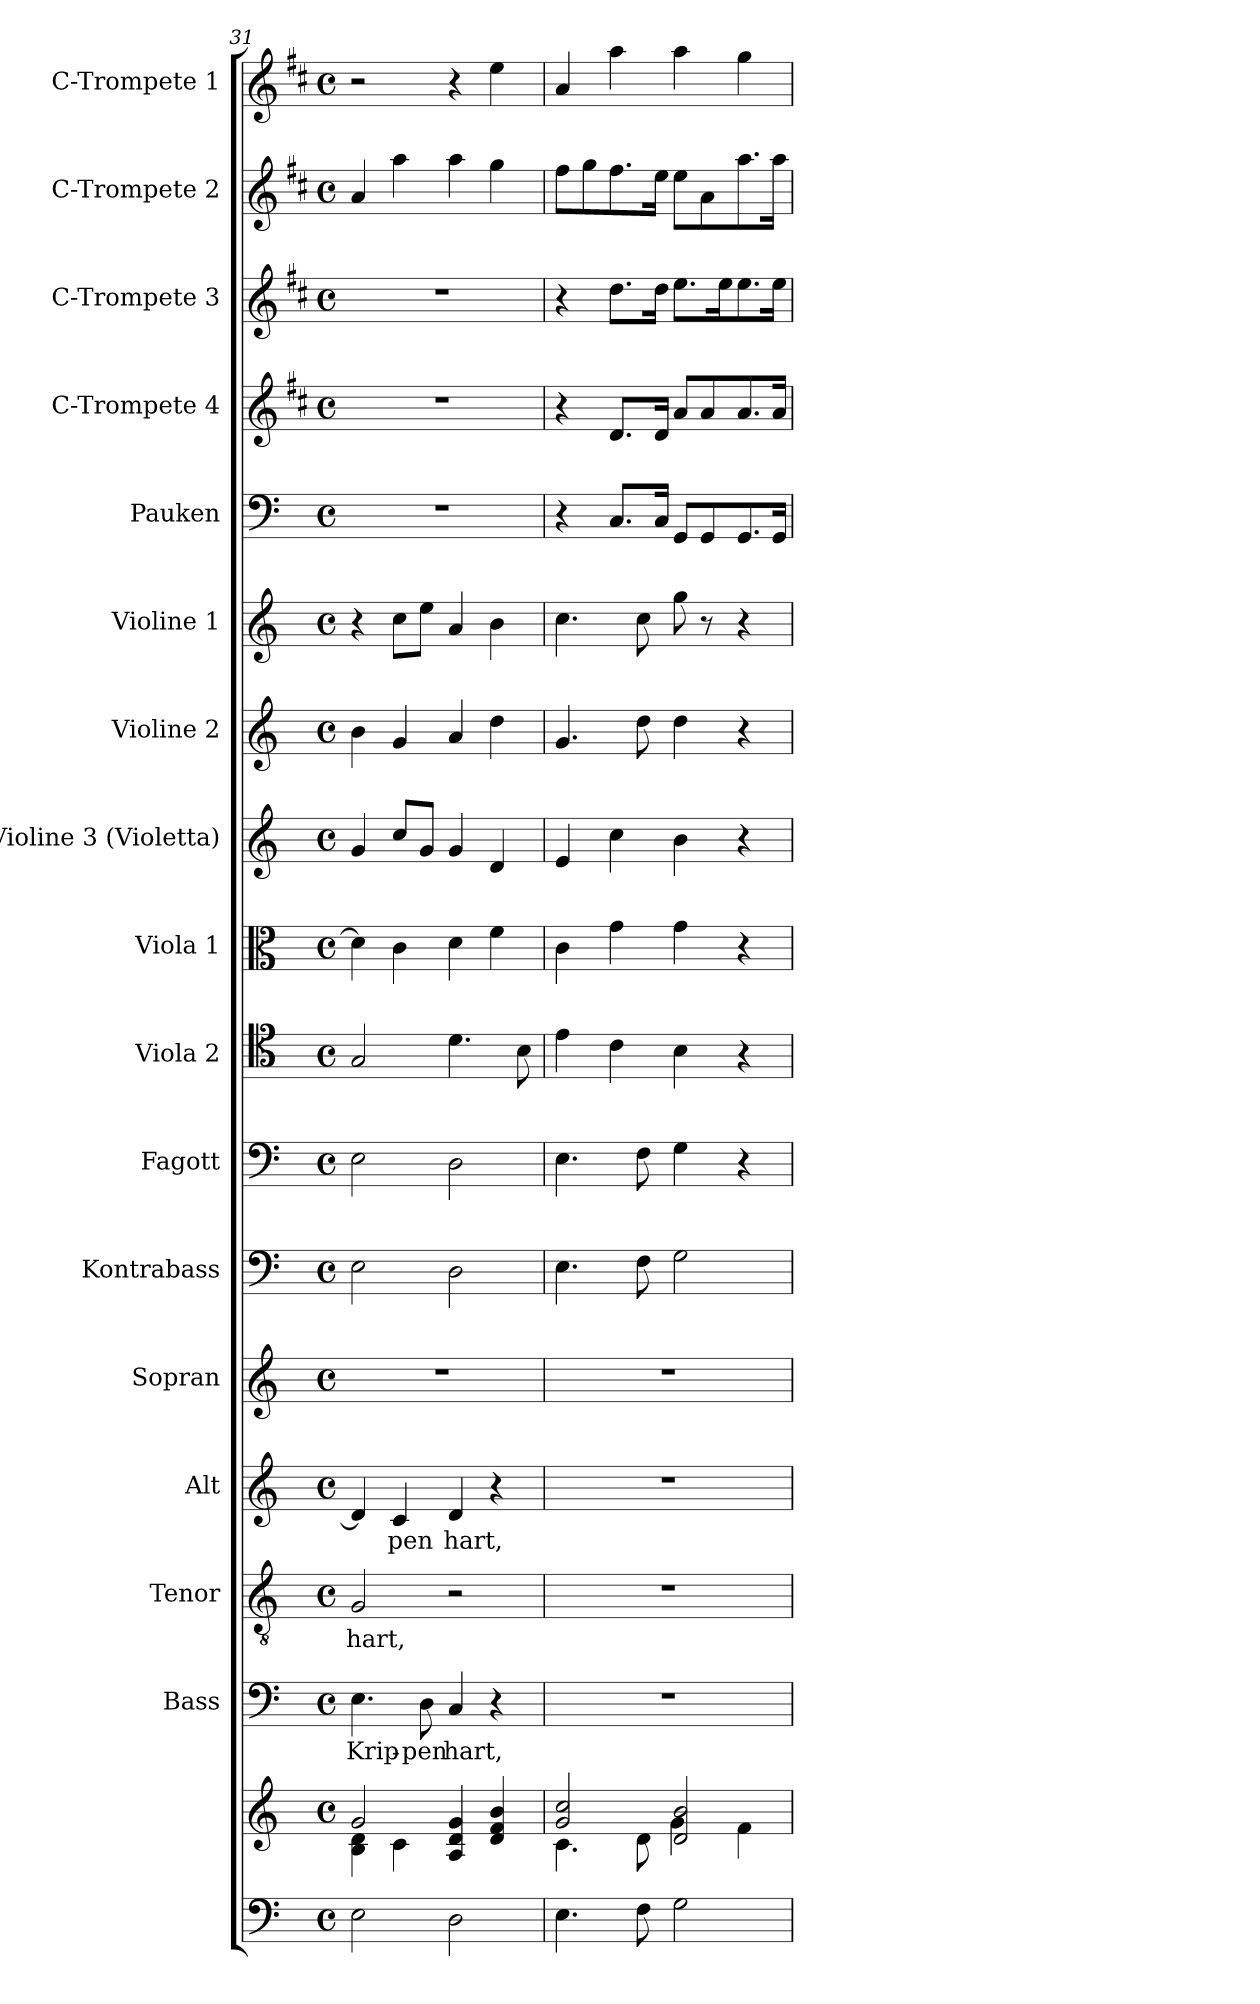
**kern	**kern	**kern	**text	**kern	**text	**kern	**text	**kern	**kern	**kern	**kern	**kern	**kern	**kern	**kern	**kern	**kern	**kern	**kern	**kern
*part17	*part17	*part16	*part16	*part15	*part15	*part14	*part14	*part13	*part12	*part11	*part10	*part9	*part8	*part7	*part6	*part5	*part4	*part3	*part2	*part1
*staff18	*staff17	*staff16	*staff16	*staff15	*staff15	*staff14	*staff14	*staff13	*staff12	*staff11	*staff10	*staff9	*staff8	*staff7	*staff6	*staff5	*staff4	*staff3	*staff2	*staff1
*	*	*I"Bass	*	*I"Tenor	*	*I"Alt	*	*I"Sopran	*I"Kontrabass	*I"Fagott	*I"Viola 2	*I"Viola 1	*I"Violine 3 (Violetta)	*I"Violine 2	*I"Violine 1	*I"Pauken	*I"C-Trompete 4	*I"C-Trompete 3	*I"C-Trompete 2	*I"C-Trompete 1
*	*	*I'B.	*	*I'T.	*	*I'A.	*	*I'S.	*I'Kb.	*I'Fg.	*I'Vla. 2	*I'Vla. 1	*I'Vl. 3	*I'Vl. 2	*I'Vl. 1	*I'Pk.	*I'C Trp. 4	*I'C Trp. 3	*I'C Trp. 2	*I'C Trp. 1
*clefF4	*clefG2	*clefF4	*	*clefGv2	*	*clefG2	*	*clefG2	*clefF4	*clefF4	*clefC4	*clefC3	*clefG2	*clefG2	*clefG2	*clefF4	*clefG2	*clefG2	*clefG2	*clefG2
*	*	*	*	*	*	*	*	*	*ITrd7c12	*	*	*	*	*	*	*	*ITrd1c2	*ITrd1c2	*ITrd1c2	*ITrd1c2
*k[]	*k[]	*k[]	*	*k[]	*	*k[]	*	*k[]	*k[]	*k[]	*k[]	*k[]	*k[]	*k[]	*k[]	*k[]	*k[]	*k[]	*k[]	*k[]
*C:	*C:	*C:	*	*C:	*	*C:	*	*C:	*C:	*C:	*C:	*C:	*C:	*C:	*C:	*C:	*C:	*C:	*C:	*C:
*M4/4	*M4/4	*M4/4	*	*M4/4	*	*M4/4	*	*M4/4	*M4/4	*M4/4	*M4/4	*M4/4	*M4/4	*M4/4	*M4/4	*M4/4	*M4/4	*M4/4	*M4/4	*M4/4
*met(c)	*met(c)	*met(c)	*	*met(c)	*	*met(c)	*	*met(c)	*met(c)	*met(c)	*met(c)	*met(c)	*met(c)	*met(c)	*met(c)	*met(c)	*met(c)	*met(c)	*met(c)	*met(c)
=31	=31	=31	=31	=31	=31	=31	=31	=31	=31	=31	=31	=31	=31	=31	=31	=31	=31	=31	=31	=31
*	*^	*	*	*	*	*	*	*	*	*	*	*	*	*	*	*	*	*	*	*
!	!	!	!	!LO:LY:b	!	!LO:LY:b	!	!	!	!	!	!	!	!	!	!	!	!	!	!	!
2E\	2g/	4B\ 4d\	4.E\	Krip-	2G/	hart,	4d/]	.	1r	2EE\	2E\	2G/	4d\]	4g/	4b\	4r	1r	1r	1r	4g/	2r
!	!	!	!	!	!	!	!	!LO:LY:b	!	!	!	!	!	!	!	!	!	!	!	!	!
.	.	4c\	.	.	.	.	4c/	-pen	.	.	.	.	4c\	8cc/L	4g/	8cc\L	.	.	.	4gg\	.
!	!	!	!	!LO:LY:b	!	!	!	!	!	!	!	!	!	!	!	!	!	!	!	!	!
.	.	.	8D\	-pen	.	.	.	.	.	.	.	.	.	8g/J	.	8ee\J	.	.	.	.	.
!	!	!	!	!LO:LY:b	!	!	!	!LO:LY:b	!	!	!	!	!	!	!	!	!	!	!	!	!
2D\	4A/ 4d/ 4g/	2ryy	4C/	hart,	2r	.	4d/	hart,	.	2DD\	2D\	4.d\	4d\	4g/	4a/	4a/	.	.	.	4gg\	4r
.	4d/ 4f/ 4b/	.	4r	.	.	.	4r	.	.	.	.	.	4f\	4d/	4dd\	4b\	.	.	.	4ff\	4dd\
.	.	.	.	.	.	.	.	.	.	.	.	8B\	.	.	.	.	.	.	.	.	.
=32	=32	=32	=32	=32	=32	=32	=32	=32	=32	=32	=32	=32	=32	=32	=32	=32	=32	=32	=32	=32	=32
4.E\	2g/ 2cc/	4.c\	1r	.	1r	.	1r	.	1r	4.EE\	4.E\	4e\	4c\	4e/	4.g/	4.cc\	4r	4r	4r	8ee\L	4g/
.	.	.	.	.	.	.	.	.	.	.	.	.	.	.	.	.	.	.	.	8ff\	.
.	.	.	.	.	.	.	.	.	.	.	.	4c\	4g\	4cc\	.	.	8.C/L	8.c/L	8.cc\L	8.ee\	4gg\
8F\	.	8d\	.	.	.	.	.	.	.	8FF\	8F\	.	.	.	8dd\	8cc\	.	.	.	.	.
.	.	.	.	.	.	.	.	.	.	.	.	.	.	.	.	.	16C/Jk	16c/Jk	16cc\Jk	16dd\Jk	.
2G\	2d/ 2b/	4g\	.	.	.	.	.	.	.	2GG\	4G\	4B\	4g\	4b\	4dd\	8gg\	8GG/L	8g/L	8.dd\L	8dd\L	4gg\
.	.	.	.	.	.	.	.	.	.	.	.	.	.	.	.	8r	8GG/	8g/	.	8g\	.
.	.	.	.	.	.	.	.	.	.	.	.	.	.	.	.	.	.	.	16dd\k	.	.
.	.	4f\	.	.	.	.	.	.	.	.	4r	4r	4r	4r	4r	4r	8.GG/	8.g/	8.dd\	8.gg\	4ff\
.	.	.	.	.	.	.	.	.	.	.	.	.	.	.	.	.	16GG/Jk	16g/Jk	16dd\Jk	16gg\Jk	.
*	*v	*v	*	*	*	*	*	*	*	*	*	*	*	*	*	*	*	*	*	*	*
=	=	=	=	=	=	=	=	=	=	=	=	=	=	=	=	=	=	=	=	=
*-	*-	*-	*-	*-	*-	*-	*-	*-	*-	*-	*-	*-	*-	*-	*-	*-	*-	*-	*-	*-
